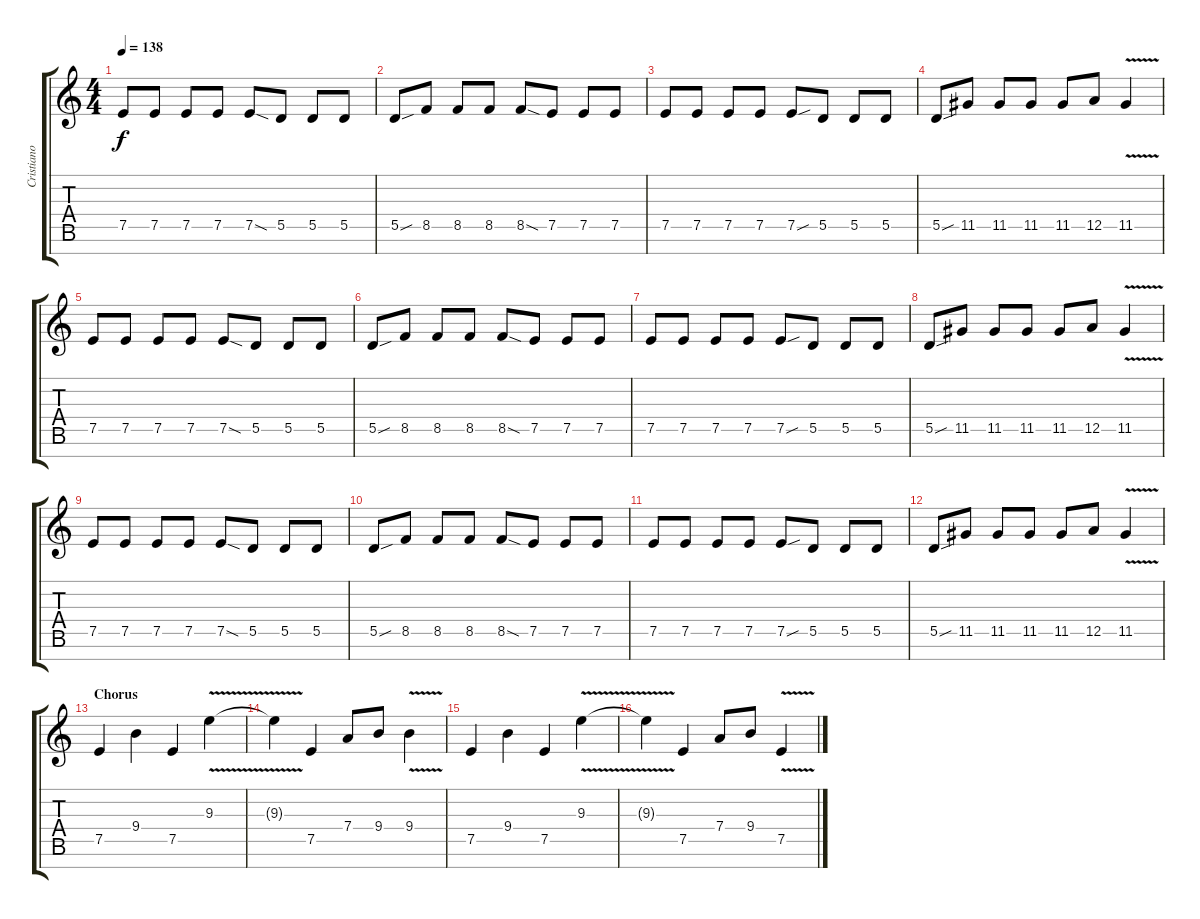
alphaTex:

\track ("Cristiano Migliore" "Cristiano ") {instrument distortionguitar}
\staff {score tabs}
\tuning (E4 B3 G3 D3 A2 E2 B1) {hide}
\ts (4 4)
\tempo 138
\clef g2
\ks c
7.5.8{dy f instrument acousticguitarsteel} 7.5.8 7.5.8 7.5.8 7.5{sod}.8 5.5.8 5.5.8 5.5.8 |
5.5{sou}.8 8.5.8 8.5.8 8.5.8 8.5{sod}.8 7.5.8 7.5.8 7.5.8 |
7.5.8 7.5.8 7.5.8 7.5.8 7.5{sou}.8 5.5.8 5.5.8 5.5.8 |
5.5{sou}.8 11.5.8 11.5.8 11.5.8 11.5.8 12.5.8 11.5{v}.4 |
7.5.8{instrument acousticguitarsteel} 7.5.8 7.5.8 7.5.8 7.5{sod}.8 5.5.8 5.5.8 5.5.8 |
5.5{sou}.8 8.5.8 8.5.8 8.5.8 8.5{sod}.8 7.5.8 7.5.8 7.5.8 |
7.5.8 7.5.8 7.5.8 7.5.8 7.5{sou}.8 5.5.8 5.5.8 5.5.8 |
5.5{sou}.8 11.5.8 11.5.8 11.5.8 11.5.8 12.5.8 11.5{v}.4 |
7.5.8{instrument acousticguitarsteel} 7.5.8 7.5.8 7.5.8 7.5{sod}.8 5.5.8 5.5.8 5.5.8 |
5.5{sou}.8 8.5.8 8.5.8 8.5.8 8.5{sod}.8 7.5.8 7.5.8 7.5.8 |
7.5.8 7.5.8 7.5.8 7.5.8 7.5{sou}.8 5.5.8 5.5.8 5.5.8 |
5.5{sou}.8 11.5.8 11.5.8 11.5.8 11.5.8 12.5.8 11.5{v}.4 |
\section ("" "Chorus")
7.5.4{instrument distortionguitar} 9.4.4 7.5.4 9.3{v}.4 |
9.3{t}.4 7.5.4 7.4.8 9.4.8 9.4{v}.4 |
7.5.4 9.4.4 7.5.4 9.3{v}.4 |
9.3{t}.4 7.5.4 7.4.8 9.4.8 7.5{v}.4
